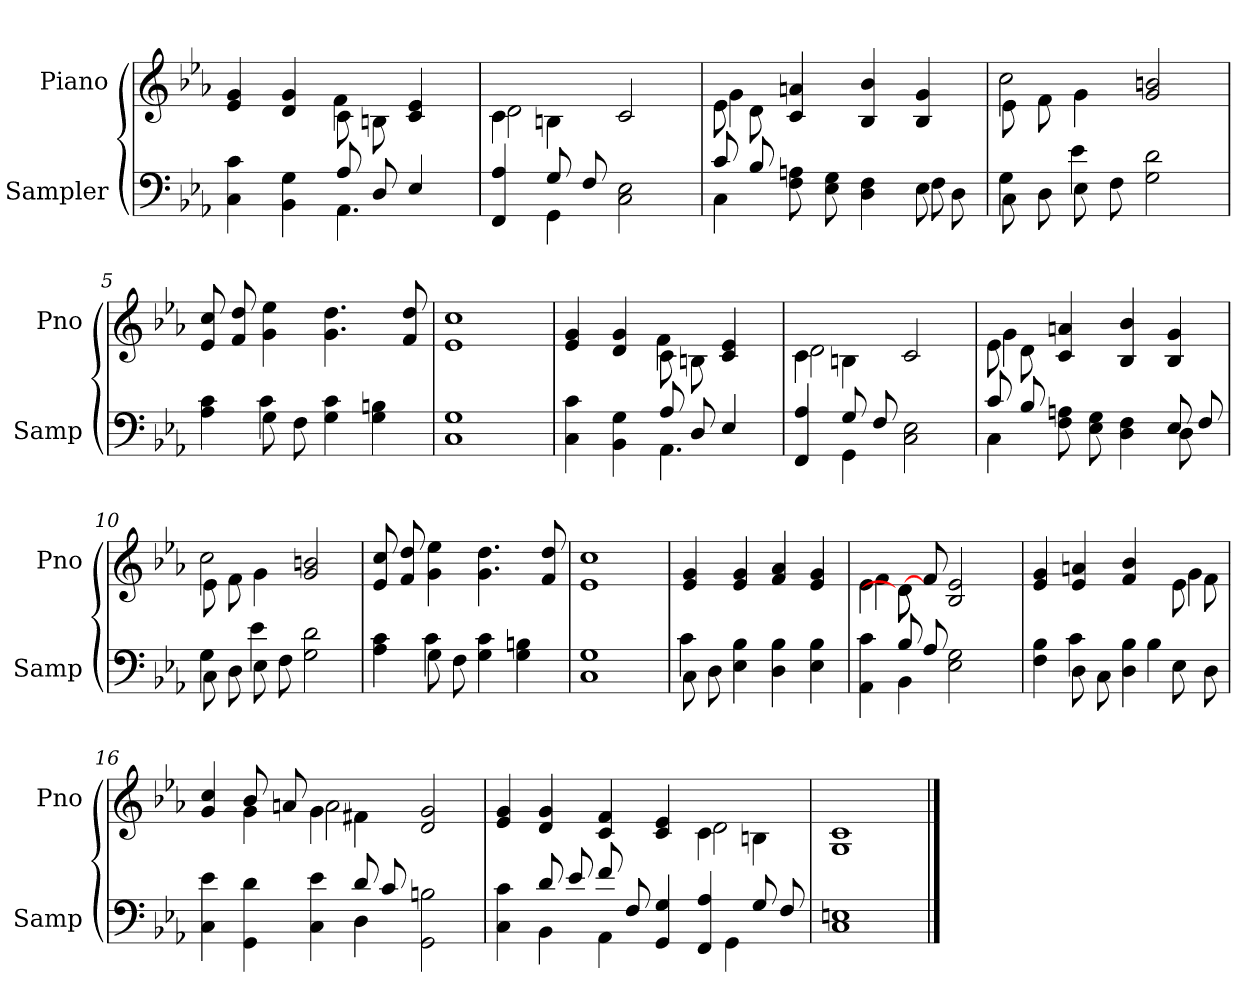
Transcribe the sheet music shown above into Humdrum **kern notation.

**kern	**kern
*part2	*part1
*staff2	*staff1
*I"Sampler	*I"Piano
*I'Samp	*I'Pno
*clefF4	*clefG2
*k[b-e-a-]	*k[b-e-a-]
*E-:	*E-:
=1	=1
*^	*^
4C\ 4c\	2ryy	4e-/ 4g/	2ryy
4BB-\ 4G\	.	4d/ 4g/	.
8A-/	4.AA-	8c\	4f
8D/	.	8Bn\	.
4E-/	.	4c/ 4e-/	4ryy
.	8ryy	.	.
=2	=2	=2	=2
4FF/ 4A-/	4ryy	4c\	2d
8G/	4GG	4Bn\	.
8F/	.	.	.
2C\ 2E-\	2ryy	2c/	2ryy
=3	=3	=3	=3
8c/	4C	8e-\	4g
8B-/	.	8d\	.
8F\ 8An\	2ryy	4c/ 4an/	2.ryy
8E-\ 8G\	.	.	.
4D\ 4F\	.	4B-/ 4b-/	.
8E-\	8F	4B-/ 4g/	.
8D\	8ryy	.	.
=4	=4	=4	=4
8C\	4G	8e-\	2cc
8D\	.	8f\	.
8E-\	4e-	4g\	.
8F\	.	.	.
2G\ 2d\	2ryy	2g/ 2bn/	2ryy
*	*	*v	*v
=5	=5	=5
4A-\ 4c\	4ryy	8e-/ 8cc/
.	.	8f/ 8dd/
8G\	4c	4g\ 4ee-\
8F\	.	.
4G\ 4c\	2ryy	4.g\ 4.dd\
4G\ 4Bn\	.	.
.	.	8f/ 8dd/
*v	*v	*
=6	=6
1C\ 1G\	1e-/ 1cc/
=7	=7
*^	*^
4C\ 4c\	2ryy	4e-/ 4g/	2ryy
4BB-\ 4G\	.	4d/ 4g/	.
8A-/	4.AA-	8c\	4f
8D/	.	8Bn\	.
4E-/	.	4c/ 4e-/	4ryy
.	8ryy	.	.
=8	=8	=8	=8
4FF/ 4A-/	4ryy	4c\	2d
8G/	4GG	4Bn\	.
8F/	.	.	.
2C\ 2E-\	2ryy	2c/	2ryy
=9	=9	=9	=9
8c/	4C	8e-\	4g
8B-/	.	8d\	.
8F\ 8An\	2ryy	4c/ 4an/	2.ryy
8E-\ 8G\	.	.	.
4D\ 4F\	.	4B-/ 4b-/	.
8E-/	8D	4B-/ 4g/	.
8F/	8ryy	.	.
=10	=10	=10	=10
8C\	4G	8e-\	2cc
8D\	.	8f\	.
8E-\	4e-	4g\	.
8F\	.	.	.
2G\ 2d\	2ryy	2g/ 2bn/	2ryy
*	*	*v	*v
=11	=11	=11
4A-\ 4c\	4ryy	8e-/ 8cc/
.	.	8f/ 8dd/
8G\	4c	4g\ 4ee-\
8F\	.	.
4G\ 4c\	2ryy	4.g\ 4.dd\
4G\ 4Bn\	.	.
.	.	8f/ 8dd/
*v	*v	*
=12	=12
1C\ 1G\	1e-/ 1cc/
=13	=13
*^	*
8C\	4c	4e-/ 4g/
8D\	.	.
4E-\ 4B-\	2.ryy	4e-/ 4g/
4D\ 4B-\	.	4f/ 4a-/
4E-\ 4B-\	.	4e-/ 4g/
=14	=14	=14
*	*	*^
4AA-\ 4c\	4ryy	4e-\	4f
8B-/	4BB-	[8d\	8d]
8A-/	.	8f/	2ryy
2E-\ 2G\	2ryy	2B-/ 2e-/	.
.	.	.	8ryy
=15	=15	=15	=15
4F\ 4B-\	4ryy	4e-/ 4g/	2.ryy
8D\	4c	4e-/ 4an/	.
8C\	.	.	.
4D\ 4B-\	8ryy	4f/ 4b-/	.
.	4B-	.	.
8E-\	.	8e-\	4g
8D\	8ryy	8f\	.
=16	=16	=16	=16
4C\ 4e-\	2.ryy	4g/ 4cc/	4ryy
4GG\ 4d\	.	8b-/	4g
.	.	8an/	.
4C\ 4e-\	.	4g\	2a
8d/	4D	4f#X\	.
8c/	.	.	.
2GG\ 2Bn\	2ryy	2d/ 2g/	2ryy
=17	=17	=17	=17
4C\ 4c\	4ryy	4e-/ 4g/	1ryy
8d/	4BB-	4d/ 4g/	.
8e-/	.	.	.
8f/	4AA-	4c/ 4f/	.
8F/	.	.	.
4GG/ 4G/	4.ryy	4c/ 4e-/	.
4FF/ 4A-/	.	4c\	2d
.	4GG	.	.
8G/	.	4Bn\	.
8F/	8ryy	.	.
*v	*v	*	*
*	*v	*v
=18	=18
1C/ 1En/	1G\ 1c\
==	==
*-	*-
